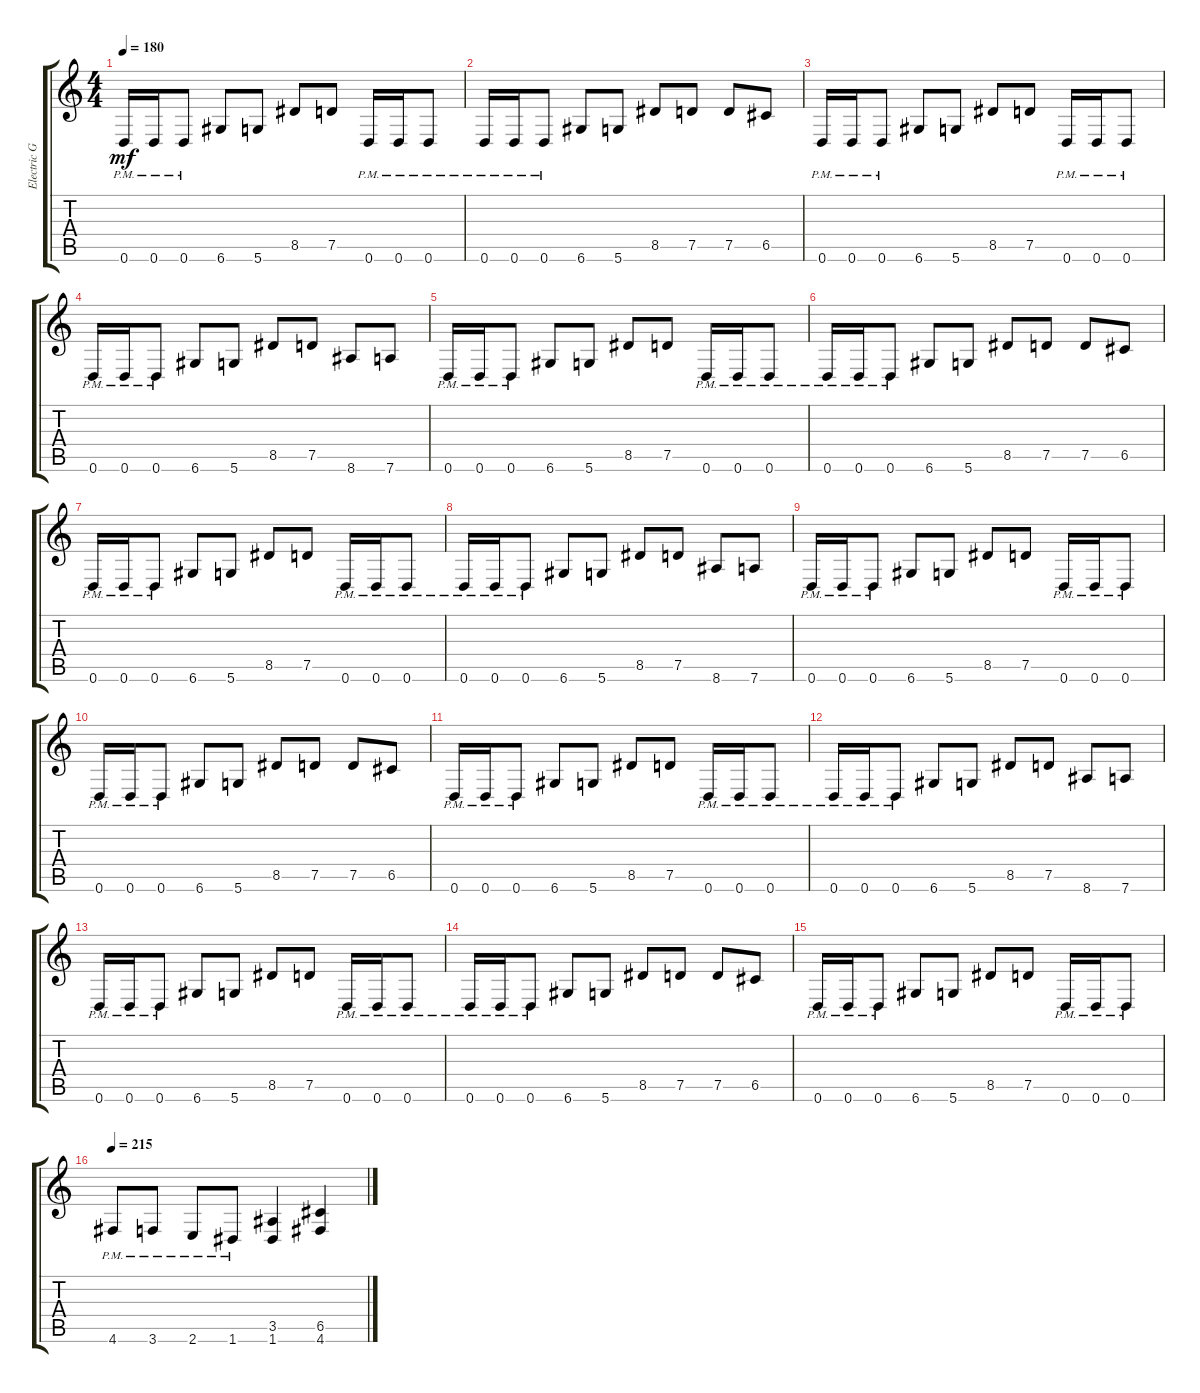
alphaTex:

\track ("Electric Guitar" "Electric G") {instrument distortionguitar}
\staff {score tabs}
\tuning (D4 A3 F3 C3 G2 D2) {hide}
\ts (4 4)
\tempo 180
\clef g2
\ks c
0.6{pm}.16{dy mf instrument distortionguitar} 0.6{pm}.16 0.6{pm}.8 6.6.8 5.6.8 8.5.8 7.5.8 0.6{pm}.16 0.6{pm}.16 0.6{pm}.8 |
0.6{pm}.16 0.6{pm}.16 0.6{pm}.8 6.6.8 5.6.8 8.5.8 7.5.8 7.5.8 6.5.8 |
0.6{pm}.16 0.6{pm}.16 0.6{pm}.8 6.6.8 5.6.8 8.5.8 7.5.8 0.6{pm}.16 0.6{pm}.16 0.6{pm}.8 |
0.6{pm}.16 0.6{pm}.16 0.6{pm}.8 6.6.8 5.6.8 8.5.8 7.5.8 8.6.8 7.6.8 |
0.6{pm}.16 0.6{pm}.16 0.6{pm}.8 6.6.8 5.6.8 8.5.8 7.5.8 0.6{pm}.16 0.6{pm}.16 0.6{pm}.8 |
0.6{pm}.16 0.6{pm}.16 0.6{pm}.8 6.6.8 5.6.8 8.5.8 7.5.8 7.5.8 6.5.8 |
0.6{pm}.16 0.6{pm}.16 0.6{pm}.8 6.6.8 5.6.8 8.5.8 7.5.8 0.6{pm}.16 0.6{pm}.16 0.6{pm}.8 |
0.6{pm}.16 0.6{pm}.16 0.6{pm}.8 6.6.8 5.6.8 8.5.8 7.5.8 8.6.8 7.6.8 |
0.6{pm}.16 0.6{pm}.16 0.6{pm}.8 6.6.8 5.6.8 8.5.8 7.5.8 0.6{pm}.16 0.6{pm}.16 0.6{pm}.8 |
0.6{pm}.16 0.6{pm}.16 0.6{pm}.8 6.6.8 5.6.8 8.5.8 7.5.8 7.5.8 6.5.8 |
0.6{pm}.16 0.6{pm}.16 0.6{pm}.8 6.6.8 5.6.8 8.5.8 7.5.8 0.6{pm}.16 0.6{pm}.16 0.6{pm}.8 |
0.6{pm}.16 0.6{pm}.16 0.6{pm}.8 6.6.8 5.6.8 8.5.8 7.5.8 8.6.8 7.6.8 |
0.6{pm}.16 0.6{pm}.16 0.6{pm}.8 6.6.8 5.6.8 8.5.8 7.5.8 0.6{pm}.16 0.6{pm}.16 0.6{pm}.8 |
0.6{pm}.16 0.6{pm}.16 0.6{pm}.8 6.6.8 5.6.8 8.5.8 7.5.8 7.5.8 6.5.8 |
0.6{pm}.16 0.6{pm}.16 0.6{pm}.8 6.6.8 5.6.8 8.5.8 7.5.8 0.6{pm}.16 0.6{pm}.16 0.6{pm}.8 |
\tempo 215
4.6{pm}.8 3.6{pm}.8 2.6{pm}.8 1.6{pm}.8 (3.5 1.6).4 (6.5 4.6).4
